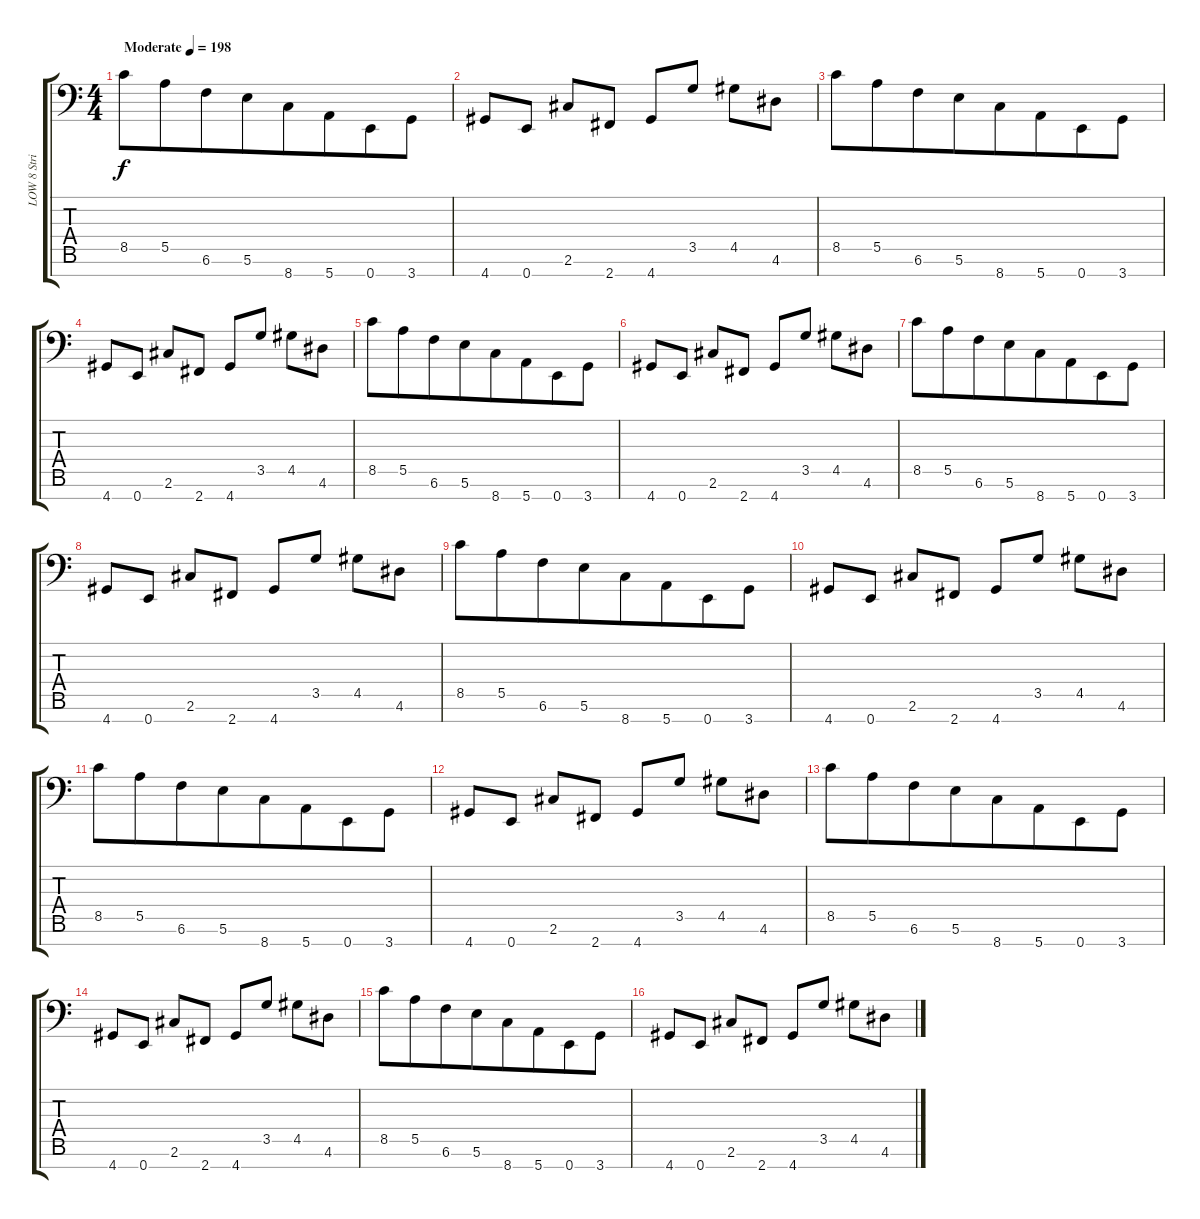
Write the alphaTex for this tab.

\track ("LOW 8 String LEFT" "LOW 8 Stri") {instrument electricguitarclean}
\staff {score tabs}
\tuning (B3 Gb3 E3 B2 E2 B1 E1) {hide}
\ts (4 4)
\section ("" "")
\tempo (198 "Moderate")
\clef f4
\ks c
8.5.8{dy f instrument electricguitarclean} 5.5.8{beam merge} 6.6.8{beam merge} 5.6.8{beam merge} 8.7.8 5.7.8{beam merge} 0.7.8 3.7.8 |
4.7.8{beam merge} 0.7.8 2.6.8{beam merge} 2.7.8 4.7.8 3.5.8 4.5.8 4.6.8 |
8.5.8 5.5.8{beam merge} 6.6.8{beam merge} 5.6.8{beam merge} 8.7.8 5.7.8{beam merge} 0.7.8 3.7.8 |
4.7.8{beam merge} 0.7.8 2.6.8{beam merge} 2.7.8 4.7.8 3.5.8 4.5.8 4.6.8 |
8.5.8{instrument distortionguitar} 5.5.8{beam merge} 6.6.8{beam merge} 5.6.8{beam merge} 8.7.8 5.7.8{beam merge} 0.7.8 3.7.8 |
4.7.8{beam merge} 0.7.8 2.6.8{beam merge} 2.7.8 4.7.8 3.5.8 4.5.8 4.6.8 |
8.5.8 5.5.8{beam merge} 6.6.8{beam merge} 5.6.8{beam merge} 8.7.8 5.7.8{beam merge} 0.7.8 3.7.8 |
4.7.8{beam merge} 0.7.8 2.6.8{beam merge} 2.7.8 4.7.8 3.5.8 4.5.8 4.6.8 |
8.5.8 5.5.8{beam merge} 6.6.8{beam merge} 5.6.8{beam merge} 8.7.8 5.7.8{beam merge} 0.7.8 3.7.8 |
4.7.8{beam merge} 0.7.8 2.6.8{beam merge} 2.7.8 4.7.8 3.5.8 4.5.8 4.6.8 |
8.5.8 5.5.8{beam merge} 6.6.8{beam merge} 5.6.8{beam merge} 8.7.8 5.7.8{beam merge} 0.7.8 3.7.8 |
4.7.8{beam merge} 0.7.8 2.6.8{beam merge} 2.7.8 4.7.8 3.5.8 4.5.8 4.6.8 |
8.5.8 5.5.8{beam merge} 6.6.8{beam merge} 5.6.8{beam merge} 8.7.8 5.7.8{beam merge} 0.7.8 3.7.8 |
4.7.8{beam merge} 0.7.8 2.6.8{beam merge} 2.7.8 4.7.8 3.5.8 4.5.8 4.6.8 |
8.5.8 5.5.8{beam merge} 6.6.8{beam merge} 5.6.8{beam merge} 8.7.8 5.7.8{beam merge} 0.7.8 3.7.8 |
4.7.8{beam merge} 0.7.8 2.6.8{beam merge} 2.7.8 4.7.8 3.5.8 4.5.8 4.6.8
